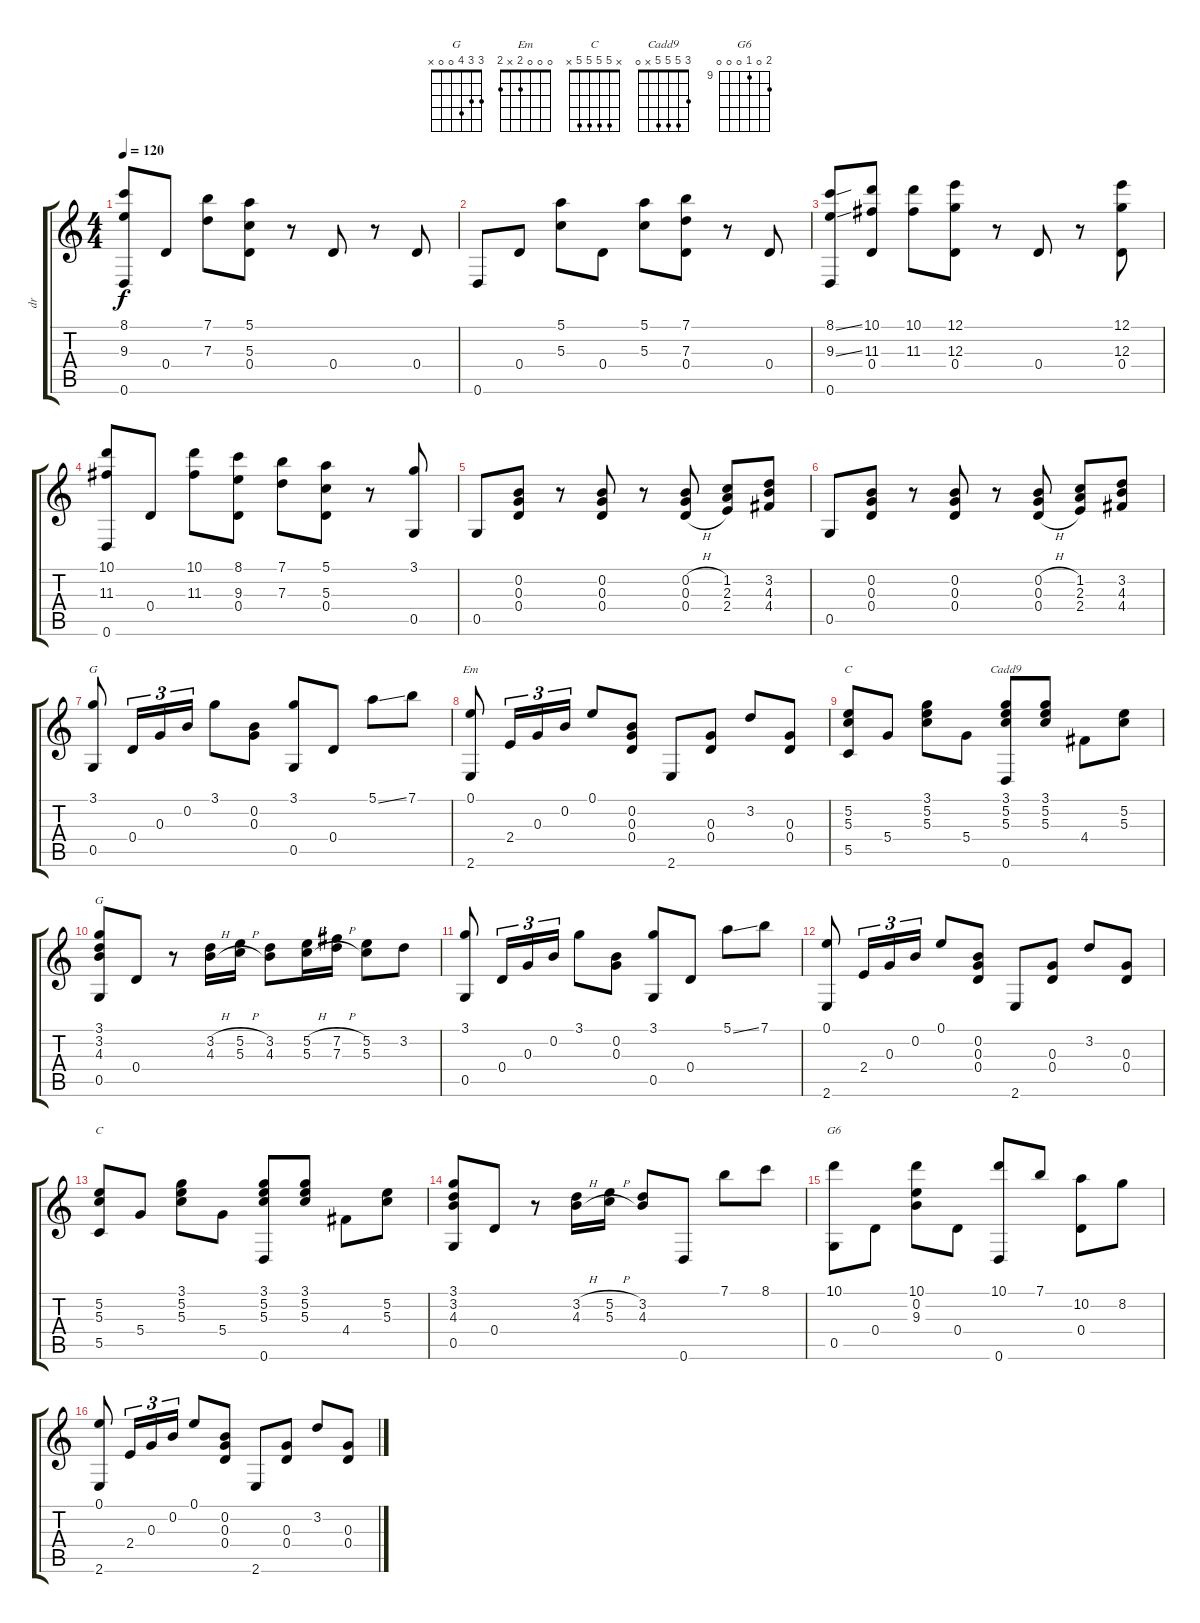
\track ("dr" "dr") {instrument acousticguitarnylon}
\staff {score tabs}
\tuning (E4 B3 G3 D3 G2 D2) {hide}
\chord ("G" 3 0 0 0 0 0)
\chord ("Em" 0 0 0 2 x 2)
\chord ("C" 3 5 5 5 0 x)
\chord ("Cadd9" 3 5 5 5 x 0)
\chord ("G" 3 3 4 0 0 x)
\chord ("C" x 5 5 5 5 x)
\chord ("G6" 10 0 9 0 0 0) {firstfret 9}
\ts (4 4)
\tempo 120
\clef g2
\ks c
(8.1 9.3 0.6).8{dy f} 0.4.8 (7.1 7.3).8 (5.1 5.3 0.4).8 r.8 0.4.8 r.8 0.4.8 |
0.6.8 0.4.8 (5.1 5.3).8 0.4.8 (5.1 5.3).8 (7.1 7.3 0.4).8 r.8 0.4.8 |
(8.1{ss} 9.3{ss} 0.6).8 (10.1 11.3 0.4).8 (10.1 11.3).8 (12.1 12.3 0.4).8 r.8 0.4.8 r.8 (12.1 12.3 0.4).8 |
(10.1 11.3 0.6).8 0.4.8 (10.1 11.3).8 (8.1 9.3 0.4).8 (7.1 7.3).8 (5.1 5.3 0.4).8 r.8 (3.1 0.5).8 |
0.5.8 (0.2 0.3 0.4).8 r.8 (0.2 0.3 0.4).8 r.8 (0.2{h} 0.3{h} 0.4{h}).8 (1.2 2.3 2.4).8 (3.2 4.3 4.4).8 |
0.5.8 (0.2 0.3 0.4).8 r.8 (0.2 0.3 0.4).8 r.8 (0.2{h} 0.3{h} 0.4{h}).8 (1.2 2.3 2.4).8 (3.2 4.3 4.4).8 |
(3.1 0.5).8{ch "G"} 0.4.16{tu (3 2)} 0.3.16{tu (3 2)} 0.2.16{tu (3 2)} 3.1.8 (0.2 0.3).8 (3.1 0.5).8 0.4.8 5.1{ss}.8 7.1.8 |
(0.1 2.6).8{ch "Em"} 2.4.16{tu (3 2)} 0.3.16{tu (3 2)} 0.2.16{tu (3 2)} 0.1.8 (0.2 0.3 0.4).8 2.6.8 (0.3 0.4).8 3.2.8 (0.3 0.4).8 |
(5.2 5.3 5.5).8{ch "C"} 5.4.8 (3.1 5.2 5.3).8 5.4.8 (3.1 5.2 5.3 0.6).8{ch "Cadd9"} (3.1 5.2 5.3).8 4.4.8 (5.2 5.3).8 |
(3.1 3.2 4.3 0.5).8{ch "G"} 0.4.8 r.8 (3.2{h} 4.3{h}).16 (5.2{h} 5.3{h}).16 (3.2 4.3).8 (5.2{h} 5.3{h}).16 (7.2{h} 7.3{h}).16 (5.2 5.3).8 3.2.8 |
(3.1 0.5).8 0.4.16{tu (3 2)} 0.3.16{tu (3 2)} 0.2.16{tu (3 2)} 3.1.8 (0.2 0.3).8 (3.1 0.5).8 0.4.8 5.1{ss}.8 7.1.8 |
(0.1 2.6).8 2.4.16{tu (3 2)} 0.3.16{tu (3 2)} 0.2.16{tu (3 2)} 0.1.8 (0.2 0.3 0.4).8 2.6.8 (0.3 0.4).8 3.2.8 (0.3 0.4).8 |
(5.2 5.3 5.5).8{ch "C"} 5.4.8 (3.1 5.2 5.3).8 5.4.8 (3.1 5.2 5.3 0.6).8 (3.1 5.2 5.3).8 4.4.8 (5.2 5.3).8 |
(3.1 3.2 4.3 0.5).8 0.4.8 r.8 (3.2{h} 4.3{h}).16 (5.2{h} 5.3{h}).16 (3.2 4.3).8 0.6.8 7.1.8 8.1.8 |
(10.1 0.5).8{ch "G6"} 0.4.8 (10.1 0.2 9.3).8 0.4.8 (10.1 0.6).8 7.1.8 (10.2 0.4).8 8.2.8 |
(0.1 2.6).8 2.4.16{tu (3 2)} 0.3.16{tu (3 2)} 0.2.16{tu (3 2)} 0.1.8 (0.2 0.3 0.4).8 2.6.8 (0.3 0.4).8 3.2.8 (0.3 0.4).8
